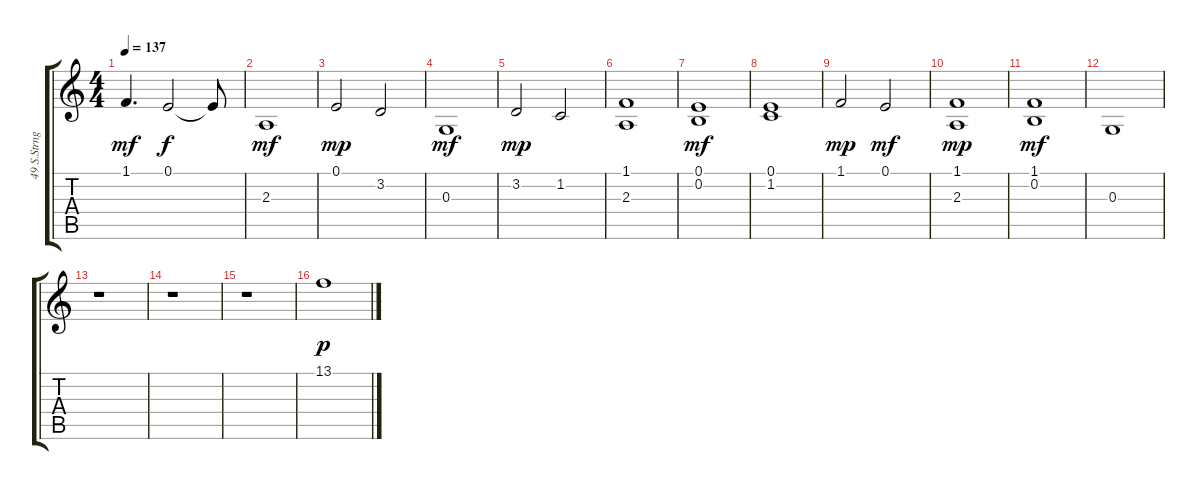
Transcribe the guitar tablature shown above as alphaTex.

\track ("49 S.Strngs" "49 S.Strng") {instrument stringensemble1}
\staff {score tabs}
\tuning (E4 B3 G3 D3 A2 E2) {hide}
\ts (4 4)
\tempo 137
\clef g2
\ks c
1.1.4{d dy mf} 0.1.2{dy f} 0.1{t}.8 |
2.3.1{dy mf} |
0.1.2{dy mp} 3.2.2 |
0.3.1{dy mf} |
3.2.2{dy mp} 1.2.2 |
(1.1 2.3).1 |
(0.1 0.2).1{dy mf} |
(0.1 1.2).1 |
1.1.2{dy mp} 0.1.2{dy mf} |
(1.1 2.3).1{dy mp} |
(1.1 0.2).1{dy mf} |
0.3.1 |
r.1 |
r.1 |
r.1 |
13.1.1{dy p}
